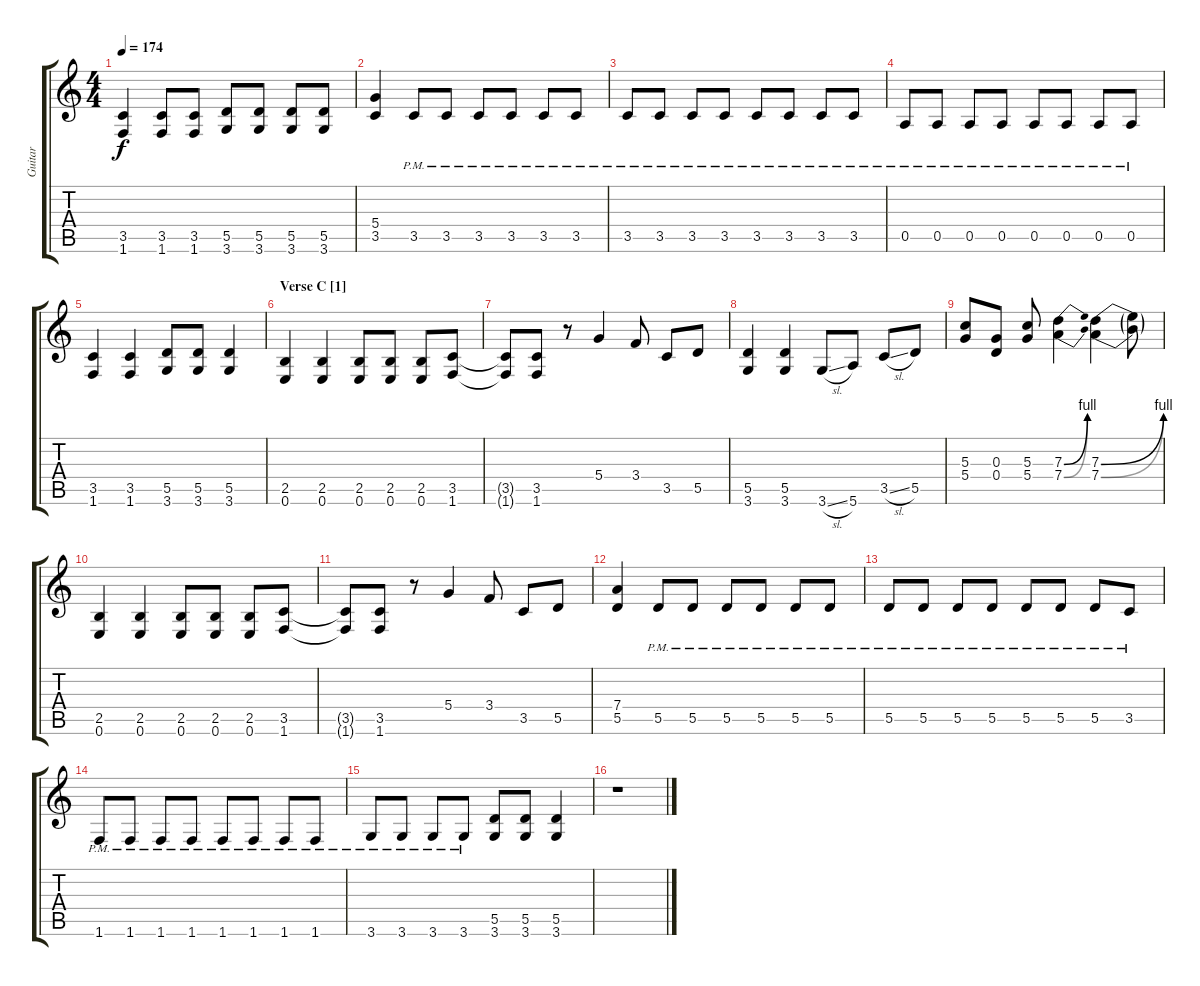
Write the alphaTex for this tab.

\track ("Guitar" "Guitar") {instrument overdrivenguitar}
\staff {score tabs}
\tuning (E4 B3 G3 D3 A2 E2) {hide}
\ts (4 4)
\tempo 174
\clef g2
\ks c
(3.5 1.6).4{dy f} (3.5 1.6).8 (3.5 1.6).8 (5.5 3.6).8 (5.5 3.6).8 (5.5 3.6).8 (5.5 3.6).8 |
(5.4 3.5).4 3.5{pm}.8 3.5{pm}.8 3.5{pm}.8 3.5{pm}.8 3.5{pm}.8 3.5{pm}.8 |
3.5{pm}.8 3.5{pm}.8 3.5{pm}.8 3.5{pm}.8 3.5{pm}.8 3.5{pm}.8 3.5{pm}.8 3.5{pm}.8 |
0.5{pm}.8 0.5{pm}.8 0.5{pm}.8 0.5{pm}.8 0.5{pm}.8 0.5{pm}.8 0.5{pm}.8 0.5{pm}.8 |
(3.5 1.6).4 (3.5 1.6).4 (5.5 3.6).8 (5.5 3.6).8 (5.5 3.6).4 |
\section ("" "Verse C [1]")
(2.5 0.6).4 (2.5 0.6).4 (2.5 0.6).8 (2.5 0.6).8 (2.5 0.6).8 (3.5 1.6).8 |
(3.5{t} 1.6{t}).8 (3.5 1.6).8 r.8 5.4.4 3.4.8 3.5.8 5.5.8 |
(5.5 3.6).4 (5.5 3.6).4 3.6{sl}.8 5.6.8 3.5{sl}.8 5.5.8 |
(5.3 5.4).8 (0.3 0.4).8 (5.3 5.4).8 (7.3{be (bend 0 0 60 4)} 7.4{be (bend 0 0 60 4)}).4 (7.3{be (bend 0 0 60 4)} 7.4{be (bend 0 0 60 4)}).4 (7.3{t} 7.4{t}).8 |
(2.5 0.6).4 (2.5 0.6).4 (2.5 0.6).8 (2.5 0.6).8 (2.5 0.6).8 (3.5 1.6).8 |
(3.5{t} 1.6{t}).8 (3.5 1.6).8 r.8 5.4.4 3.4.8 3.5.8 5.5.8 |
(7.4 5.5).4 5.5{pm}.8 5.5{pm}.8 5.5{pm}.8 5.5{pm}.8 5.5{pm}.8 5.5{pm}.8 |
5.5{pm}.8 5.5{pm}.8 5.5{pm}.8 5.5{pm}.8 5.5{pm}.8 5.5{pm}.8 5.5{pm}.8 3.5{pm}.8 |
1.6{pm}.8 1.6{pm}.8 1.6{pm}.8 1.6{pm}.8 1.6{pm}.8 1.6{pm}.8 1.6{pm}.8 1.6{pm}.8 |
3.6{pm}.8 3.6{pm}.8 3.6{pm}.8 3.6{pm}.8 (5.5 3.6).8 (5.5 3.6).8 (5.5 3.6).4 |
r.1
